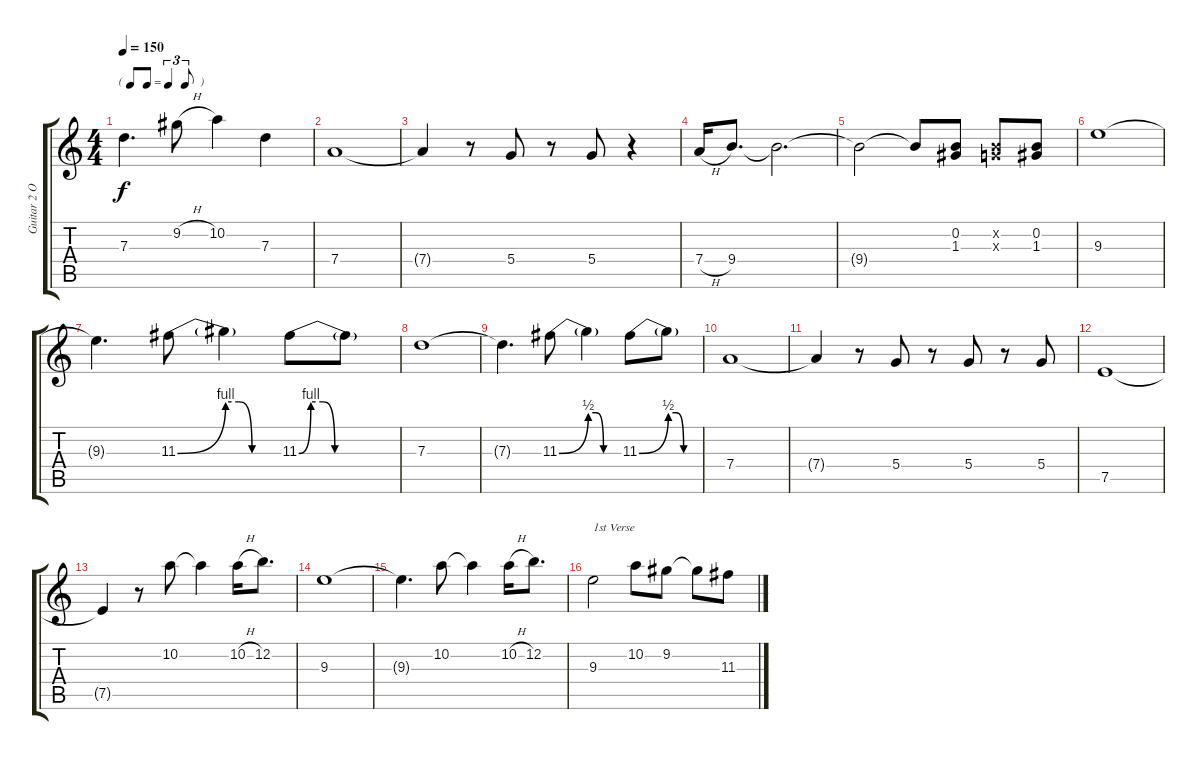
\track ("Guitar 2 Overdrive" "Guitar 2 O") {instrument overdrivenguitar}
\staff {score tabs}
\tuning (E4 B3 G3 D3 A2 E2) {hide}
\ts (4 4)
\tf triplet8th
\tempo 150
\clef g2
\ks c
7.3{t}.4{d dy f} 9.2{h}.8 10.2.4 7.3.4 |
7.4.1 |
7.4{t}.4 r.8 5.4.8 r.8 5.4.8 r.4 |
7.4{h}.16 9.4.8{d} 9.4{t}.2{d} |
9.4{t}.2 9.4{t}.8 (0.2 1.3).8 (0.2{x} 0.3{x}).8 (0.2 1.3).8 |
9.3.1 |
9.3{t}.4{d} 11.3{be (bend 0 0 60 4)}.8 11.3{be (custom 0 4 15 4 30 0 60 0) t}.4 11.3{be (custom 0 0 15 4 30 4 45 0 60 0)}.8 11.3{be (hold 0 0 60 0) t}.8 |
7.3.1 |
7.3{t}.4{d} 11.3{be (bend 0 0 60 2)}.8 11.3{be (custom 0 2 15 2 30 0 60 0) t}.4 11.3{be (bend 0 0 60 2)}.8 11.3{be (custom 0 2 15 2 30 0 60 0) t}.8 |
7.4.1 |
7.4{t}.4 r.8 5.4.8 r.8 5.4.8 r.8 5.4.8 |
7.5.1 |
7.5{t}.4 r.8 10.2.8 10.2{t}.4 10.2{h}.16 12.2.8{d} |
9.3.1 |
9.3{t}.4{d} 10.2.8 10.2{t}.4 10.2{h}.16 12.2.8{d} |
9.3.2{txt "1st Verse"} 10.2.8 9.2.8 9.2{t}.8 11.3.8
